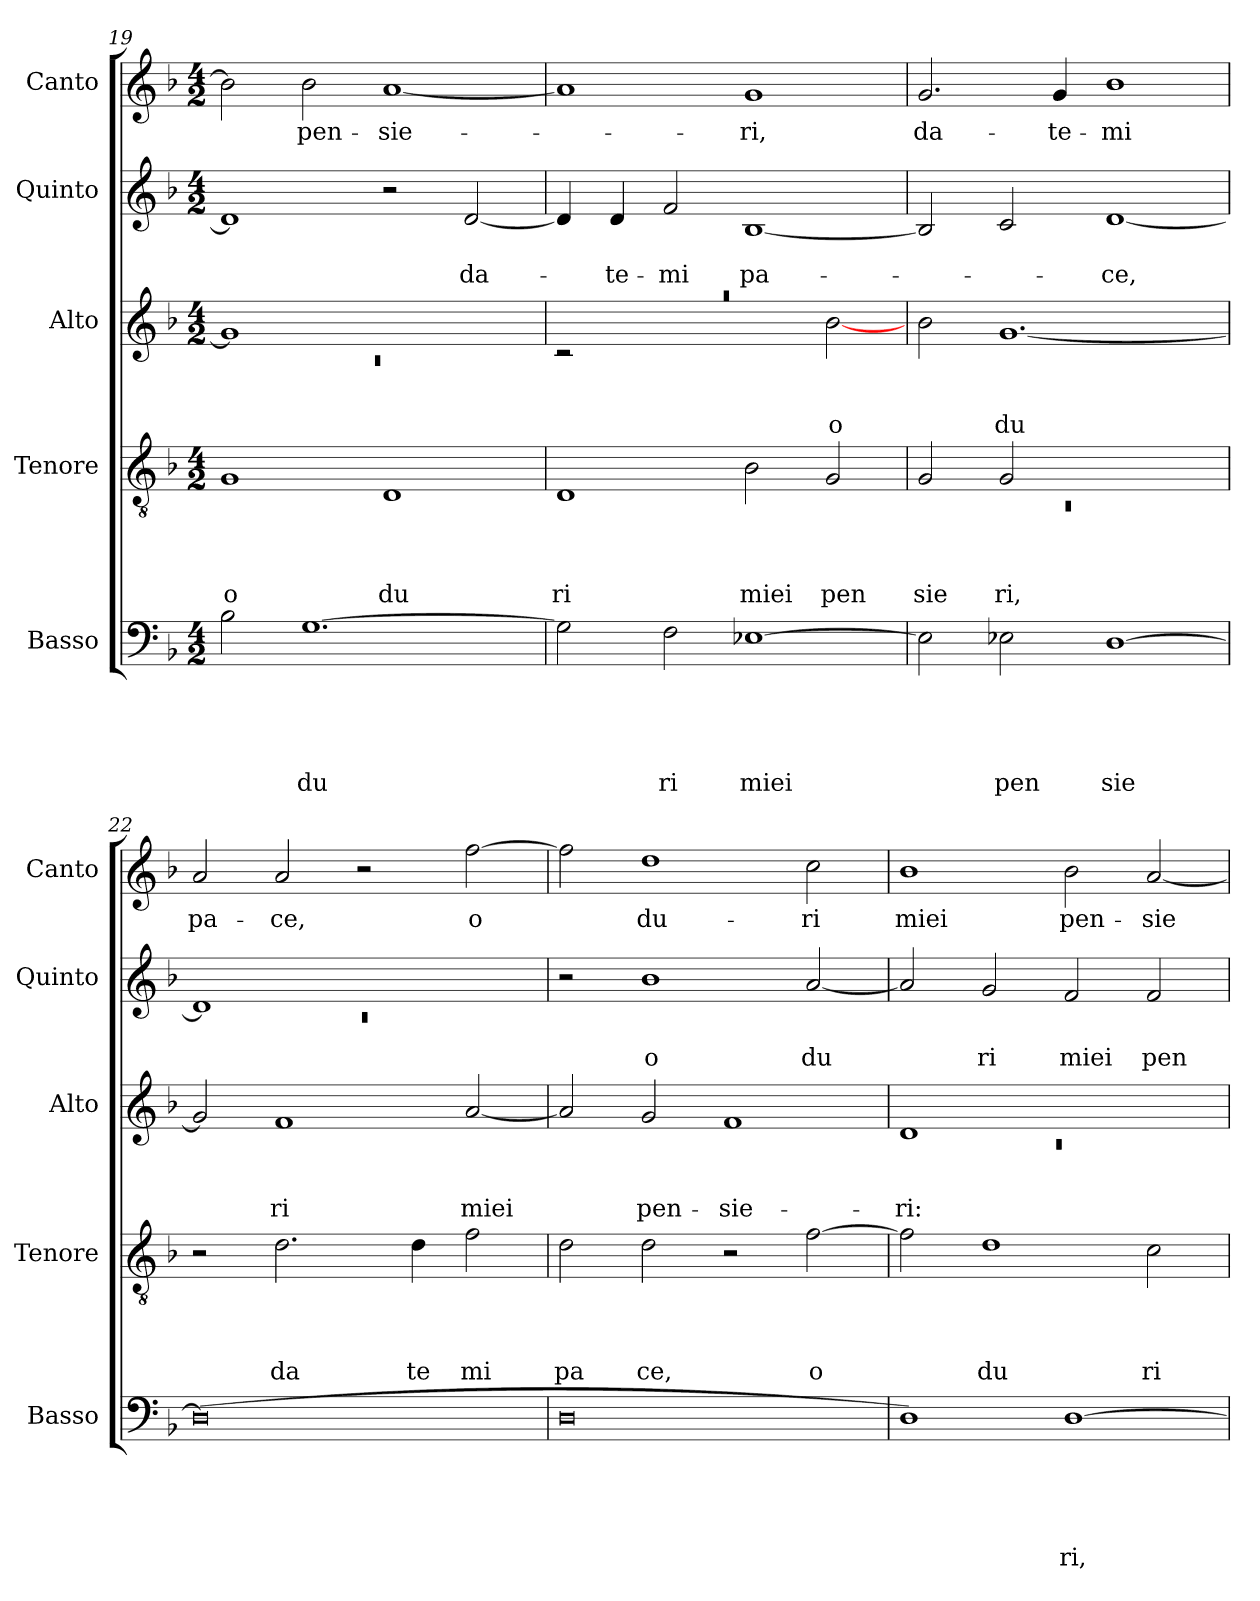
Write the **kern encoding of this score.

**kern	**text	**text	**text	**text	**text	**kern	**text	**text	**text	**text	**kern	**text	**text	**text	**kern	**text	**text	**kern	**text
*part5	*part5	*part5	*part5	*part5	*part5	*part4	*part4	*part4	*part4	*part4	*part3	*part3	*part3	*part3	*part2	*part2	*part2	*part1	*part1
*staff5	*staff5	*staff5	*staff5	*staff5	*staff5	*staff4	*staff4	*staff4	*staff4	*staff4	*staff3	*staff3	*staff3	*staff3	*staff2	*staff2	*staff2	*staff1	*staff1
*I"Basso	*	*	*	*	*	*I"Tenore	*	*	*	*	*I"Alto	*	*	*	*I"Quinto	*	*	*I"Canto	*
*I'Basso	*	*	*	*	*	*I'Tenore	*	*	*	*	*I'Alto	*	*	*	*I'Quinto	*	*	*I'Canto	*
*clefF4	*	*	*	*	*	*clefGv2	*	*	*	*	*clefG2	*	*	*	*clefG2	*	*	*clefG2	*
*	*	*	*	*	*	*	*	*	*	*	*	*	*	*	*	*	*	*ITrd1c2	*
*k[b-]	*	*	*	*	*	*k[b-]	*	*	*	*	*k[b-]	*	*	*	*k[b-]	*	*	*k[b-e-a-]	*
*F:	*	*	*	*	*	*F:	*	*	*	*	*F:	*	*	*	*F:	*	*	*E-:	*
*M4/2	*	*	*	*	*	*M4/2	*	*	*	*	*M4/2	*	*	*	*M4/2	*	*	*M4/2	*
=19	=19	=19	=19	=19	=19	=19	=19	=19	=19	=19	=19	=19	=19	=19	=19	=19	=19	=19	=19
*	*	*	*	*	*	*	*	*	*	*	*^	*	*	*	*	*	*	*	*
!	!	!	!	!	!	!	!	!	!	!LO:LY:b	!	!LO:N:vis=1	!	!	!	!	!	!	!	!
2B-\	.	.	.	.	.	1G	.	.	.	o	1g]	0rc	.	.	.	1d]	.	.	2a-\]	.
!	!	!	!	!	!LO:LY:b	!	!	!	!	!	!	!	!	!	!	!	!	!	!	!LO:LY:b
[>1.G	.	.	.	.	du	.	.	.	.	.	.	.	.	.	.	.	.	.	2a-\	pen-
!	!	!	!	!	!	!	!	!	!	!LO:LY:b	!	!	!	!	!	!	!	!	!	!LO:LY:b
.	.	.	.	.	.	1D	.	.	.	du	1ryy	.	.	.	.	2r	.	.	[<1g	-sie-
!	!	!	!	!	!	!	!	!	!	!	!	!	!	!	!	!	!	!LO:LY:b	!	!
.	.	.	.	.	.	.	.	.	.	.	.	.	.	.	.	[<2d/	.	da-	.	.
=20	=20	=20	=20	=20	=20	=20	=20	=20	=20	=20	=20	=20	=20	=20	=20	=20	=20	=20	=20	=20
!	!	!	!	!	!	!	!	!	!	!LO:LY:b	!LO:N:vis=1	!	!	!	!	!	!	!	!	!
2G\]	.	.	.	.	.	1D	.	.	.	ri	0raa	2rc	.	.	.	4d/]	.	.	1g]	.
!	!	!	!	!	!	!	!	!	!	!	!	!	!	!	!	!	!	!LO:LY:b	!	!
.	.	.	.	.	.	.	.	.	.	.	.	.	.	.	.	4d/	.	-te-	.	.
!	!	!	!	!	!LO:LY:b	!	!	!	!	!	!	!	!	!	!	!	!	!LO:LY:b	!	!
2F\	.	.	.	.	ri	.	.	.	.	.	.	1ryy	.	.	.	2f/	.	-mi	.	.
!	!	!	!	!	!LO:LY:b	!	!	!	!	!LO:LY:b	!	!	!	!	!	!	!	!LO:LY:b	!	!LO:LY:b
[>1E-X	.	.	.	.	miei	2B-\	.	.	.	miei	.	.	.	.	.	[<1B-	.	pa-	1f	-ri,
!	!	!	!	!	!	!	!	!	!	!LO:LY:b	!	!	!	!	!LO:LY:b	!	!	!	!	!
.	.	.	.	.	.	2G/	.	.	.	pen	.	[>2b-\	.	.	o	.	.	.	.	.
=21	=21	=21	=21	=21	=21	=21	=21	=21	=21	=21	=21	=21	=21	=21	=21	=21	=21	=21	=21	=21
*	*	*	*	*	*	*^	*	*	*	*	*	*	*	*	*	*	*	*	*	*
!	!	!	!	!	!	!	!LO:N:vis=1	!	!	!	!LO:LY:b	!	!	!	!	!	!	!	!	!	!LO:LY:b
*	*	*	*	*	*	*	*	*	*	*	*	*v	*v	*	*	*	*	*	*	*	*
2E-\]	.	.	.	.	.	2G/	0rC	.	.	.	sie	2b-\	.	.	.	2B-/]	.	.	2.f/	da-
!	!	!	!	!	!LO:LY:b	!	!	!	!	!	!LO:LY:b	!	!	!	!LO:LY:b	!	!	!	!	!
2E-X\	.	.	.	.	pen	2G/	.	.	.	.	ri,	[<1.g	.	.	du	2c/	.	.	.	.
!	!	!	!	!	!	!	!	!	!	!	!	!	!	!	!	!	!	!	!	!LO:LY:b
.	.	.	.	.	.	.	.	.	.	.	.	.	.	.	.	.	.	.	4f/	-te-
!	!	!	!	!	!LO:LY:b	!	!	!	!	!	!	!	!	!	!	!	!	!LO:LY:b	!	!LO:LY:b
[>1D	.	.	.	.	sie	1ryy	.	.	.	.	.	.	.	.	.	[<1d	.	-ce,	1a-	-mi
*	*	*	*	*	*	*v	*v	*	*	*	*	*	*	*	*	*	*	*	*	*
=22	=22	=22	=22	=22	=22	=22	=22	=22	=22	=22	=22	=22	=22	=22	=22	=22	=22	=22	=22
*	*	*	*	*	*	*	*	*	*	*	*	*	*	*	*^	*	*	*	*
!	!	!	!	!	!	!	!	!	!	!	!	!	!	!	!	!LO:N:vis=1	!	!	!	!LO:LY:b
(>0D]	.	.	.	.	.	2r	.	.	.	.	2g/]	.	.	.	1d]	0rc	.	.	2g/	pa-
!	!	!	!	!	!	!	!	!	!	!LO:LY:b	!	!	!	!LO:LY:b	!	!	!	!	!	!LO:LY:b
.	.	.	.	.	.	2.d\	.	.	.	da	1f	.	.	ri	.	.	.	.	2g/	-ce,
.	.	.	.	.	.	.	.	.	.	.	.	.	.	.	1ryy	.	.	.	2r	.
!	!	!	!	!	!	!	!	!	!	!LO:LY:b	!	!	!	!	!	!	!	!	!	!
.	.	.	.	.	.	4d\	.	.	.	te	.	.	.	.	.	.	.	.	.	.
!	!	!	!	!	!	!	!	!	!	!LO:LY:b	!	!	!	!LO:LY:b	!	!	!	!	!	!LO:LY:b
.	.	.	.	.	.	2f\	.	.	.	mi	[>2a/	.	.	miei	.	.	.	.	[>2ee-\	o
*	*	*	*	*	*	*	*	*	*	*	*	*	*	*	*v	*v	*	*	*	*
!!LO:PB:g=z
=23	=23	=23	=23	=23	=23	=23	=23	=23	=23	=23	=23	=23	=23	=23	=23	=23	=23	=23	=23
!	!	!	!	!	!	!	!	!	!	!LO:LY:b	!	!	!	!	!	!	!	!	!
0D	.	.	.	.	.	2d\	.	.	.	pa	2a/]	.	.	.	2r	.	.	2ee-\]	.
!	!	!	!	!	!	!	!	!	!	!LO:LY:b	!	!	!	!LO:LY:b	!	!	!LO:LY:b	!	!LO:LY:b
.	.	.	.	.	.	2d\	.	.	.	ce,	2g/	.	.	pen-	1b-	.	o	1cc	du-
!	!	!	!	!	!	!	!	!	!	!	!	!	!	!LO:LY:b	!	!	!	!	!
.	.	.	.	.	.	2r	.	.	.	.	1f	.	.	-sie-	.	.	.	.	.
!	!	!	!	!	!	!	!	!	!	!LO:LY:b	!	!	!	!	!	!	!LO:LY:b	!	!LO:LY:b
.	.	.	.	.	.	[>2f\	.	.	.	o	.	.	.	.	[<2a/	.	du	2b-\	-ri
=24	=24	=24	=24	=24	=24	=24	=24	=24	=24	=24	=24	=24	=24	=24	=24	=24	=24	=24	=24
*	*	*	*	*	*	*	*	*	*	*	*^	*	*	*	*	*	*	*	*
!	!	!	!	!	!	!	!	!	!	!	!	!LO:N:vis=1	!	!	!LO:LY:b	!	!	!	!	!LO:LY:b
1D)	.	.	.	.	.	2f\]	.	.	.	.	1d	0rc	.	.	-ri:	2a/]	.	.	1a-	miei
!	!	!	!	!	!	!	!	!	!	!LO:LY:b	!	!	!	!	!	!	!	!LO:LY:b	!	!
.	.	.	.	.	.	1d	.	.	.	du	.	.	.	.	.	2g/	.	ri	.	.
!	!	!	!	!	!LO:LY:b	!	!	!	!	!	!	!	!	!	!	!	!	!LO:LY:b	!	!LO:LY:b
[>1D	.	.	.	.	ri,	.	.	.	.	.	1ryy	.	.	.	.	2f/	.	miei	2a-\	pen-
!	!	!	!	!	!	!	!	!	!	!LO:LY:b	!	!	!	!	!	!	!	!LO:LY:b	!	!LO:LY:b
.	.	.	.	.	.	2c\	.	.	.	ri	.	.	.	.	.	2f/	.	pen	[<2g/	-sie-
*	*	*	*	*	*	*	*	*	*	*	*v	*v	*	*	*	*	*	*	*	*
=	=	=	=	=	=	=	=	=	=	=	=	=	=	=	=	=	=	=	=
*-	*-	*-	*-	*-	*-	*-	*-	*-	*-	*-	*-	*-	*-	*-	*-	*-	*-	*-	*-
